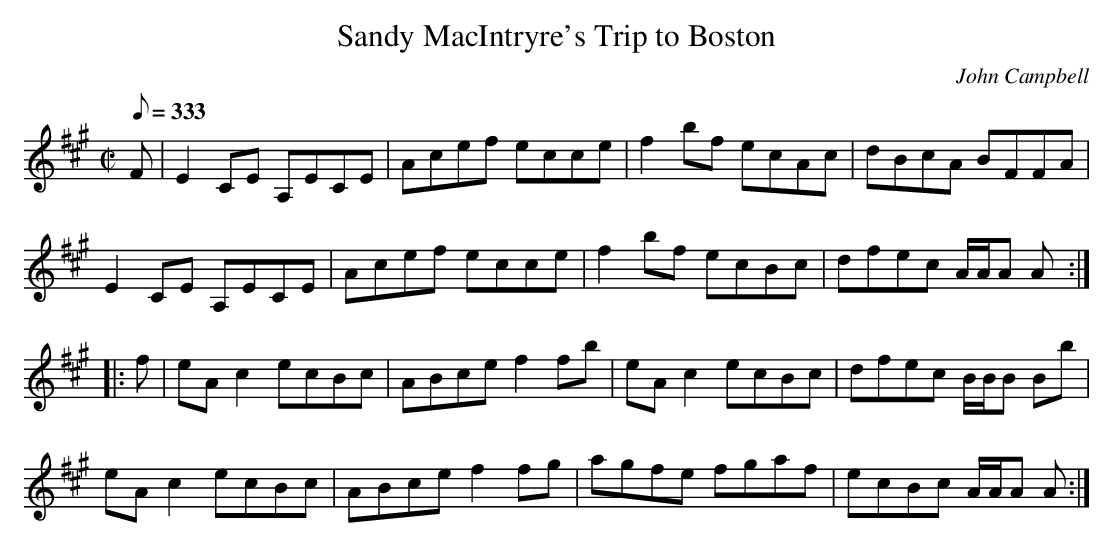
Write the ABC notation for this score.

X:1
T:Sandy MacIntryre's Trip to Boston
C:John Campbell
L:1/8
M:C|
Q:333
K:A
F|E2 CE A,ECE|Acef ecce|f2 bf ecAc|dBcA BFFA|
E2 CE A,ECE|Acef ecce|f2 bf ecBc|dfec A/A/A A:|
|:f|eA c2 ecBc|ABce f2 fb|eA c2 ecBc|dfec B/B/B Bb|
eA c2 ecBc|ABce f2 fg|agfe fgaf|ecBc A/A/A A:|
